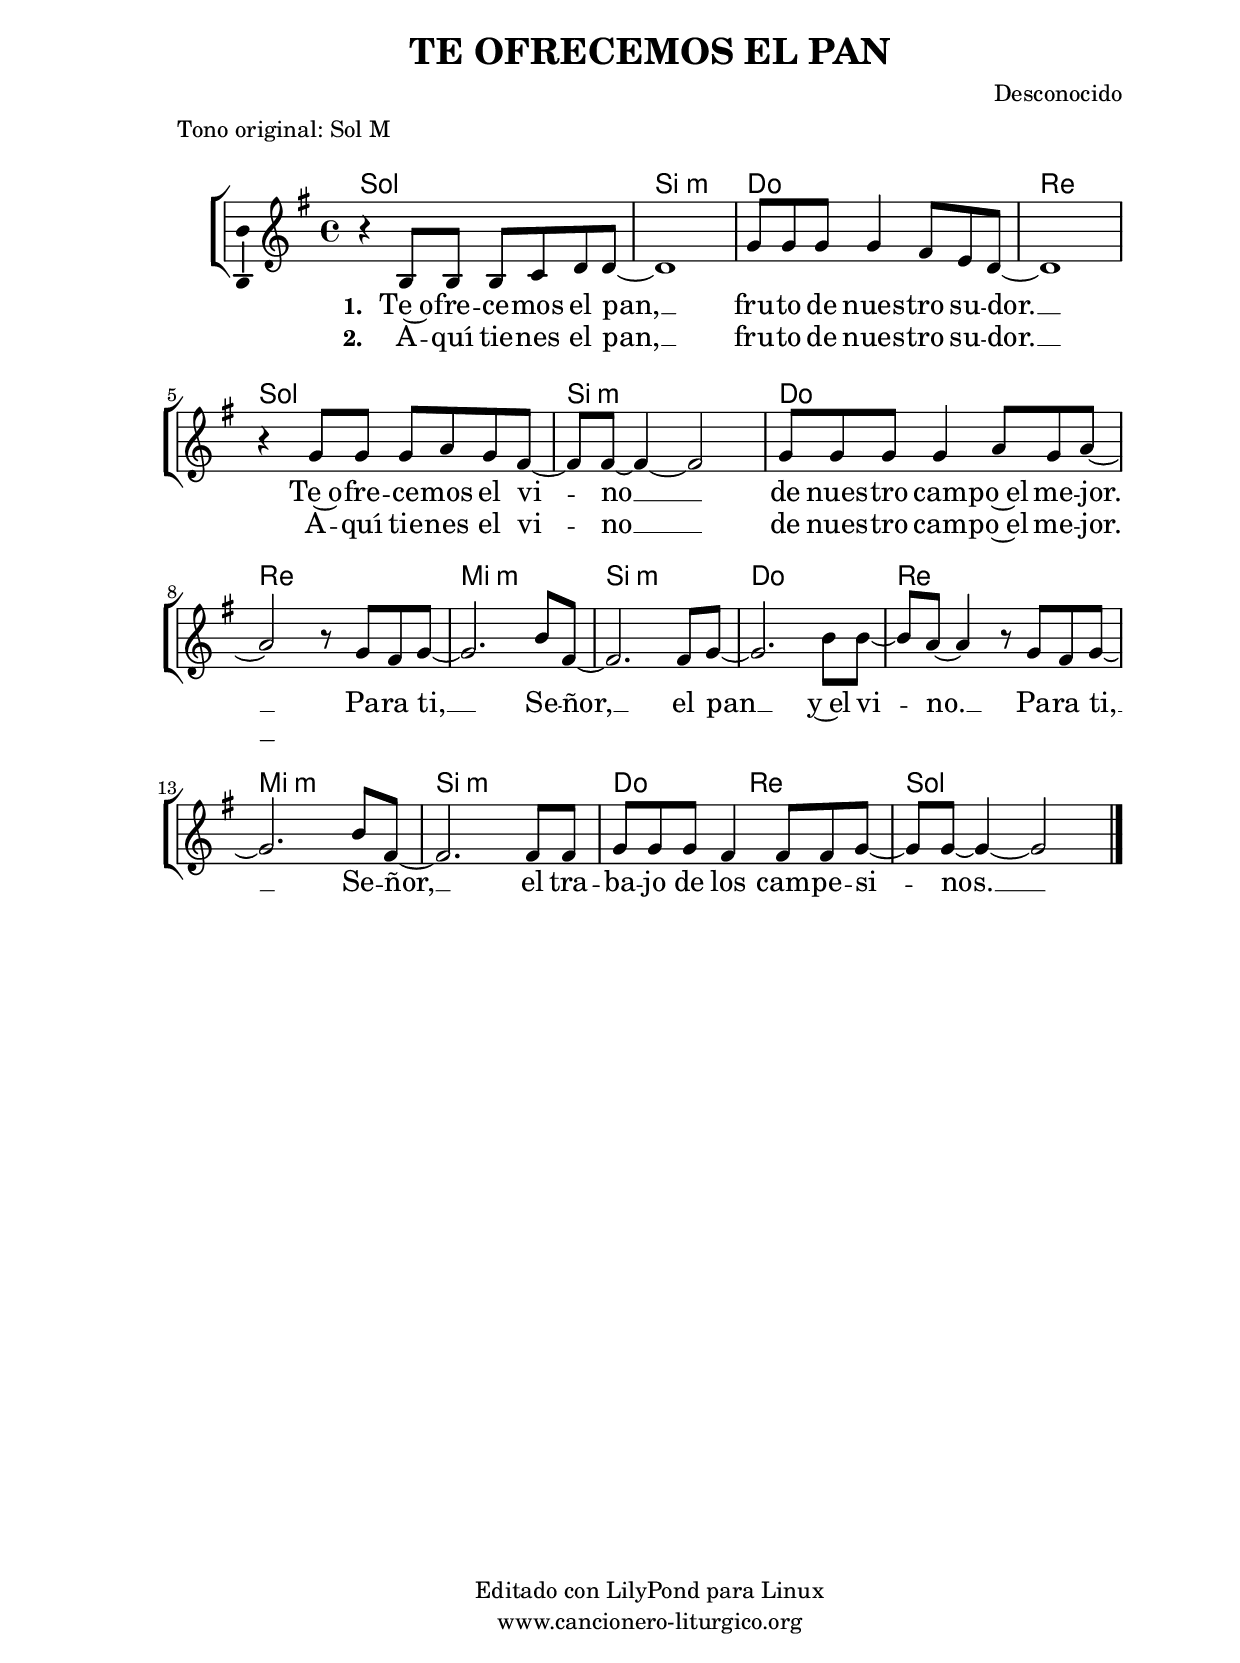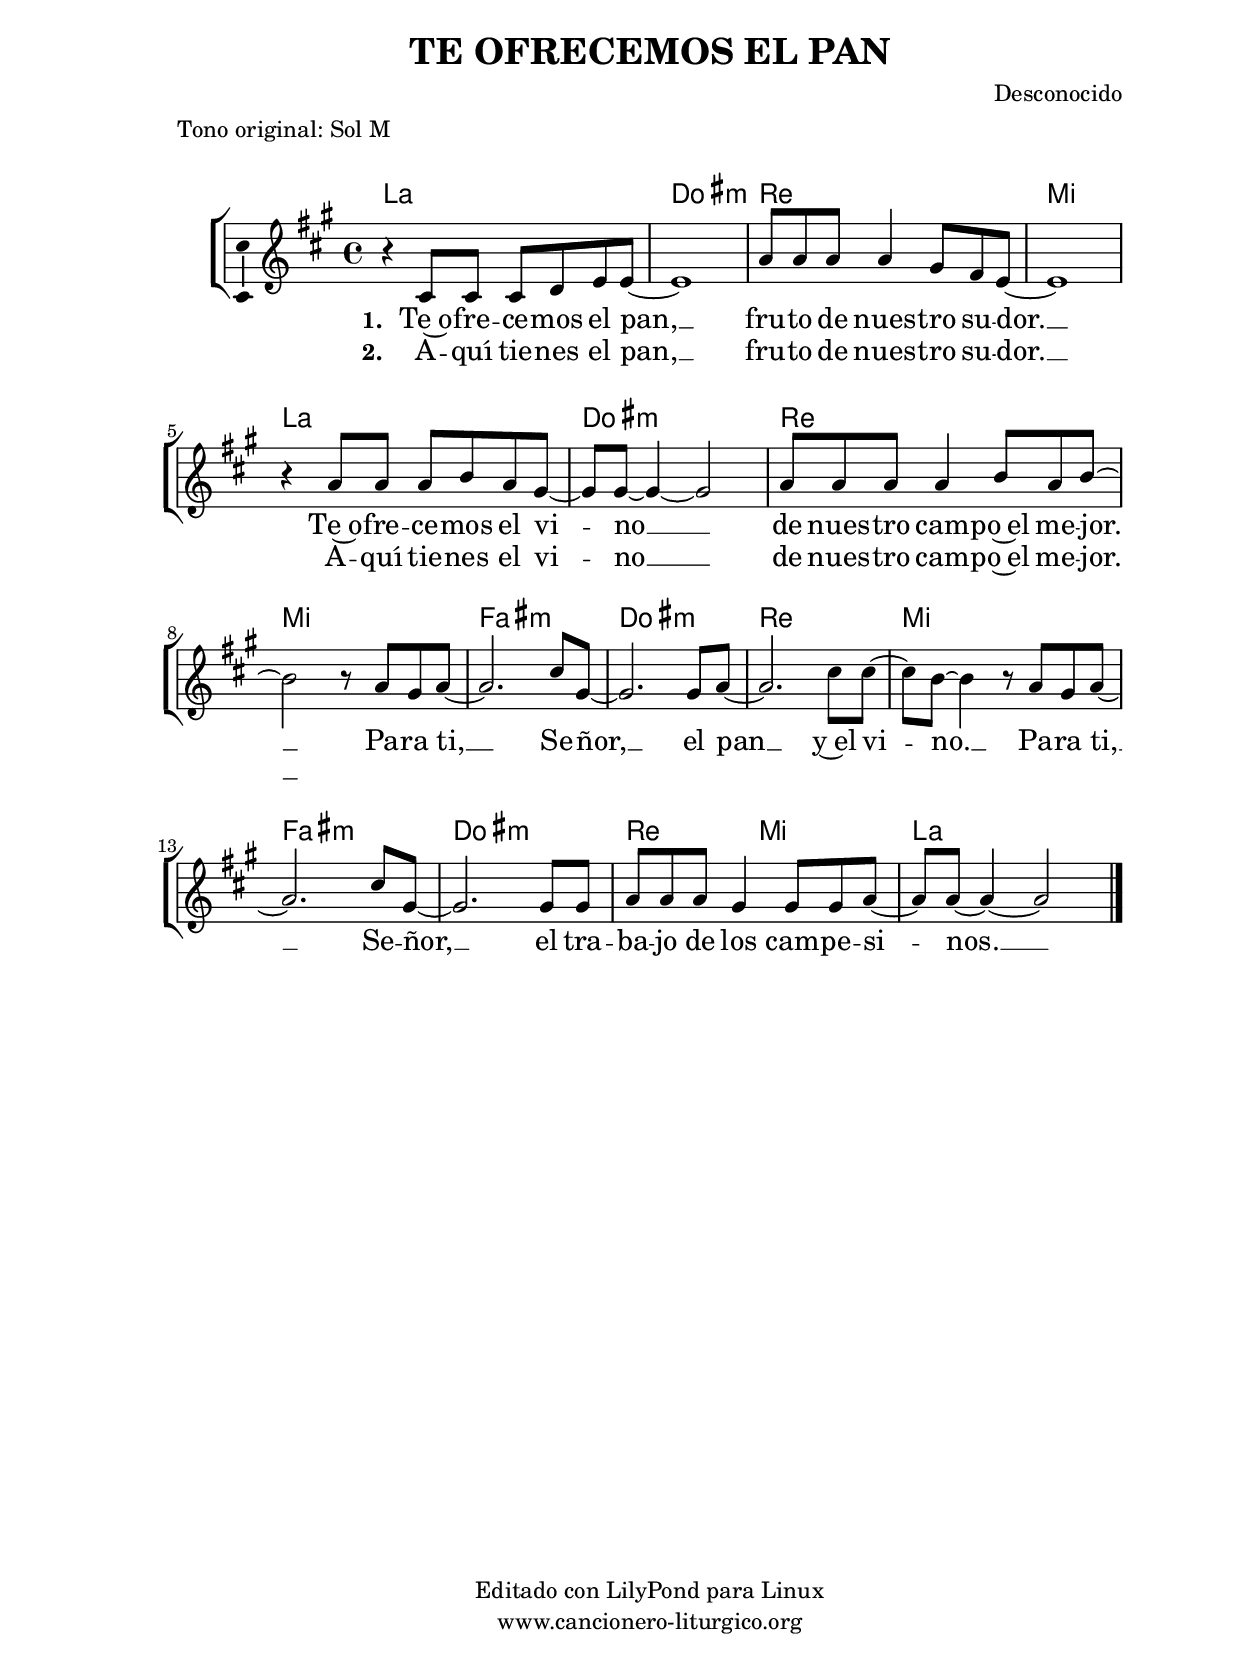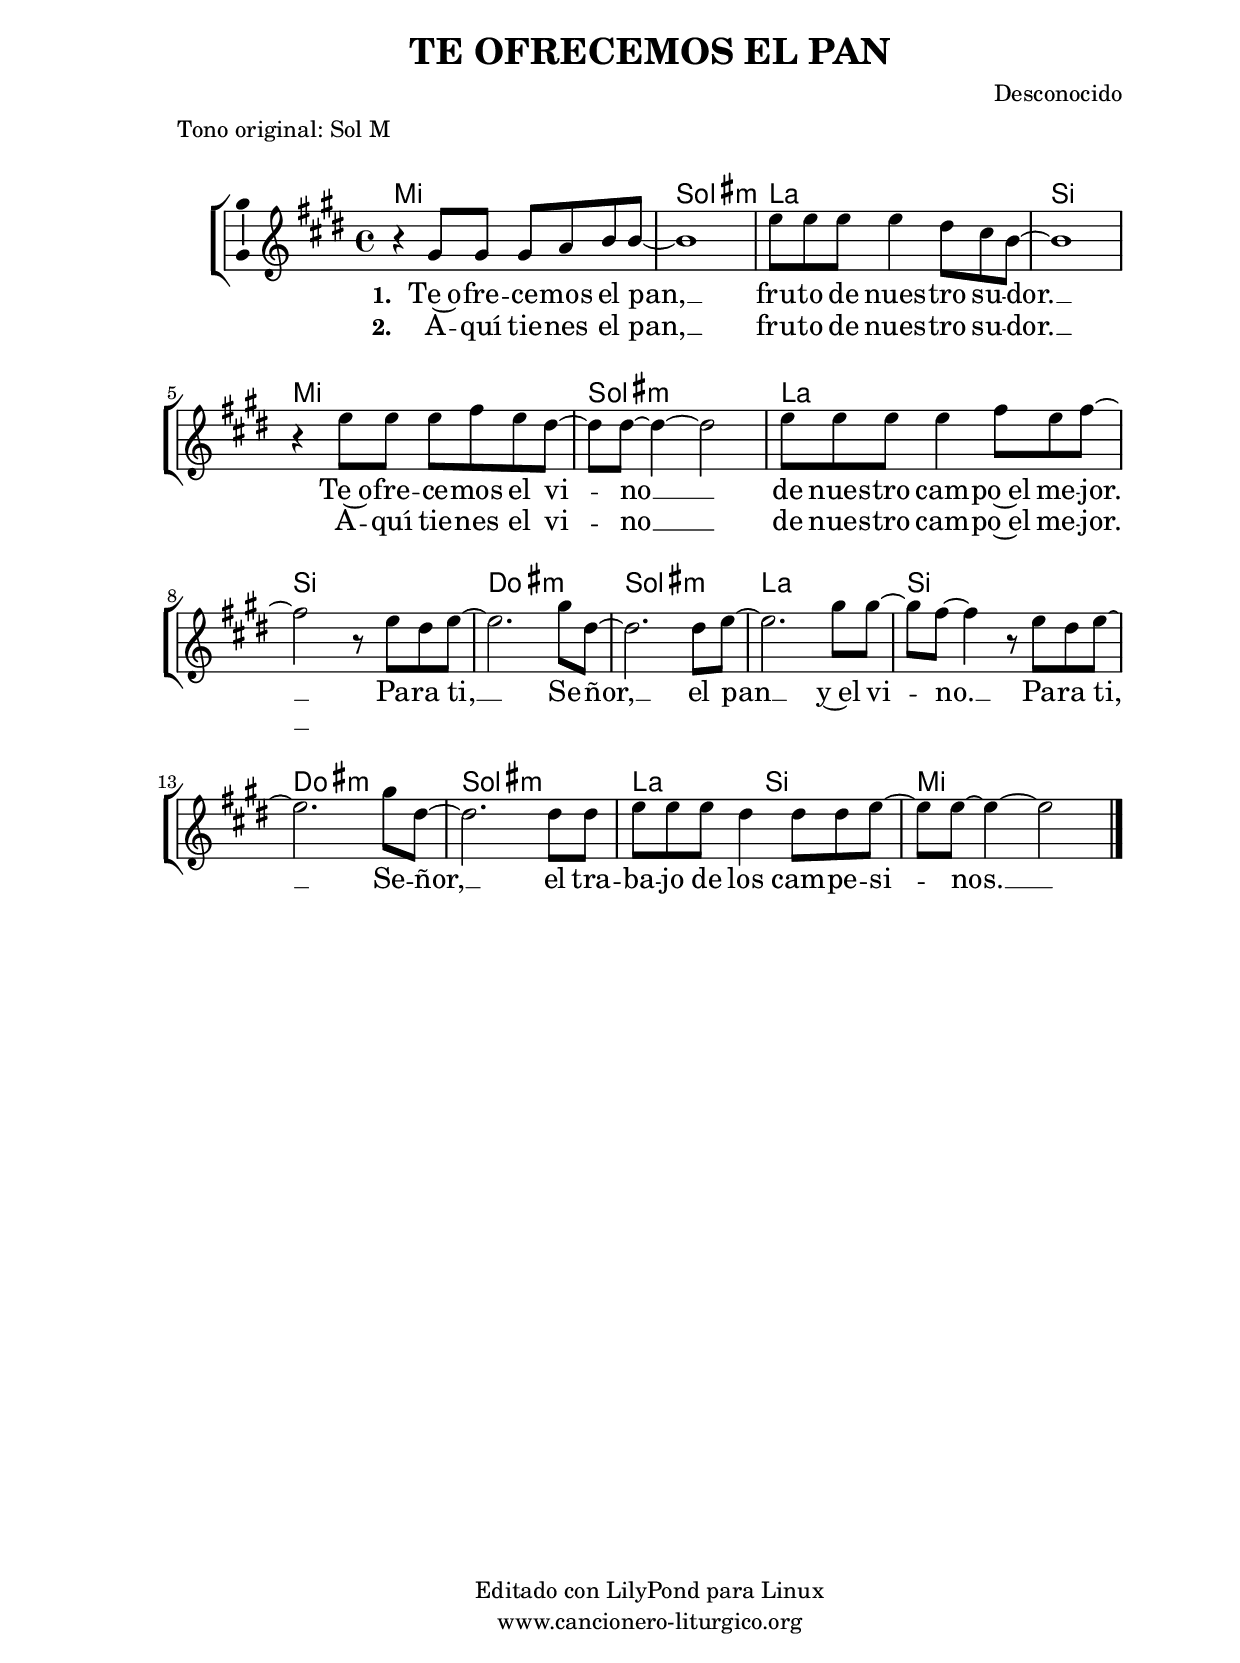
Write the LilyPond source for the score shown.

%
%para convertir .midi en .wav:
%timidity filename.midi -Ow -o finename.wav
%
%
%Para convertir de .wav a .mp3:
%lame -h -m j filename.wav
%
%
%para escuchar el midi:
%timidity nombrefichero.midi
%


%versión de lilypond para la que se ha escrito esta partitura:
\version "2.16.0"

	%Tamaño papel
	#(set-default-paper-size "a4")
	%Tamaño partitura
	#(set-global-staff-size 20)
	%No responde al pulsar sobre una nota
	#(ly:set-option 'point-and-click #f)

%parámetros del encabezamiento:
\header {
	title = "TE OFRECEMOS EL PAN"
	subtitle = ""
	composer = "Desconocido"
	poet = ""
	meter = "Tono original: Sol M"
	arranger = ""
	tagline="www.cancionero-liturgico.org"
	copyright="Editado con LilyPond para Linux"
	}

%parámetros asociados al papel:
\paper  {
	oddHeaderMarkup = \markup {\fill-line { \on-the-fly #not-first-page \fromproperty #'header:title \on-the-fly #not-first-page \fromproperty #'header:composer }}
	evenHeaderMarkup = \markup {\fill-line { \fromproperty #'header:composer \fromproperty #'header:title }}
	#(set-paper-size "a4")
	print-page-number = ##f
	first-page-number = 1
	print-first-page-number = ##f
%	head-separation = 3.0 \cm
	top-margin = 2.0 \cm
	bottom-margin = 0.5\cm
%%%	bottom-margin = 0.25\cm
	left-margin = 3.0 \cm
	line-width = 16.0 \cm 
	indent = 8\mm
	interscoreline = 2.\mm
	between-system-space = 15\mm
%	para que las partituras no llenen la hoja:
	ragged-bottom = ##t
%	idem para la última hoja:
	ragged-last-bottom = ##f
%	para que las partituras llenen el ancho del papel:
	ragged-last = ##f
	after-title-space = 2.5 \cm
%page-count=1
%system-count=6

	%Flexible Vertical Spacing
	markup-markup-spacing =
	#'((basic-distance . 15) (minimum-distance . 10) (padding . 3))
	markup-system-spacing =
	#'((basic-distance . 15) (minimum-distance . 15) (padding . 3))
	system-system-spacing =
	#'((basic-distance . 15) (minimum-distance . 15) (padding . 3))
	score-system-spacing =
	#'((basic-distance . 10) (minimum-distance . 10) (padding . 5))
%	top-system-spacing = % header
%	#'((basic-distance . 8) (minimum-distance . 0) (padding . 0))
%	top-markup-spacing =
%	#'((basic-distance . 20) (minimum-distance . 20) (padding . 0))
	last-bottom-spacing = % footer
	#'((basic-distance . 10) (minimum-distance . 10) (padding . 0))
	score-markup-spacing =
	#'((basic-distance . 10) (minimum-distance . 10) (padding . 0))

	}


%parámetros que afectan a toda la partitura:
global =  {
	%clave de sol (G):
	\clef G
	%armadura:
%	\transpose a c'
	\key g \major
	\tempo 4=136
	\set Score.tempoHideNote = ##t
	}


acordesintro = {
	\italianChords
	\chordmode {
%	\transpose a c'
{


}
}
}



melodiaintro = 
%	\transpose a c'
{

\relative c''{
\time 4/4


}

%\bar "|."
}


acordes = {
	\italianChords
	\chordmode {
%	\transpose a c'
{

g1 b:m c d g b:m c d
e1:m b:m c d e:m b:m c2 d g1

}
}
}

melodia = 
%	\transpose a c'
{
\relative c'{

\time 4/4

r4 b8 b b c d d~
d1
g8 g g g4 fis8 e d~
d1
r4 g8 g g a g fis~
fis8 fis8~fis4~fis2
g8 g g g4 a8 g a~
a2 r8 g8 fis g~
g2. b8 fis~
fis2. fis8 g~
g2. b8 b~
b8 a~a4 r8 g8 fis g~
g2. b8 fis~
fis2. fis8 fis
g8 g g fis4 fis8 fis g~
g8 g~g4~g2

\bar "|."
}
}


texto = \lyricmode {

\set stanza =#"1. " 
Te~o -- fre -- ce -- mos el pan, __
fru -- to de nues -- tro su -- dor. __
Te~o -- fre -- ce -- mos el vi -- no __
de nues -- tro cam -- po~el me -- jor. __
Pa -- ra ti, __ Se -- ñor, __
el pan __ y~el vi -- no. __
Pa -- ra ti, __ Se -- ñor, __
el tra -- ba -- jo
de los cam -- pe -- si -- nos. __

}

textodos = \lyricmode {

\set stanza =#"2. " 
A -- quı́ tie -- nes el pan, __
fru -- to de nues -- tro su -- dor. __
A -- quı́ tie -- nes el vi -- no __
de nues -- tro cam -- po~el me -- jor. __

}


acordesintroStaff = \context ChordNames = acordesintroStaff <<
	\set chordChanges = ##t
	\acordesintro
	>>

acordesStaff = \context ChordNames = acordesStaff <<
	\set chordChanges = ##t
	\acordes
	>>


vozintroStaff = \context Voice = vozintroStaff
<<
	\override Staff.StaffSymbol #'staff-space = #(magstep -0.35)
	\set Staff.midiInstrument = #"english horn"
	\set Staff.midiMinimumVolume = #0.7
	\set Staff.midiMaximumVolume = #0.9
	\global
	\melodiaintro
	>>

vozStaff = \context Voice = vozStaff
\with {\consists "Ambitus_engraver"}
<<
%	\set Staff.instrumentName = ""
%	\set Staff.shortInstrumentName = ""
%	\set Staff.midiInstrument = #"clarinet"
%	\set Staff.midiInstrument = #"cello"
	\set Staff.midiInstrument = #"flute"
%	\set Staff.midiInstrument = #"electric guitar (jazz)"
%	\set Staff.midiInstrument = #"english horn"
%	\set Staff.midiInstrument = #"violin"
%	\set Staff.midiInstrument = #"glockenspiel"
	\set Staff.midiMinimumVolume = #0.7
	\set Staff.midiMaximumVolume = #0.9
	\global
	\melodia
	>>

textoStaff = \context Lyrics = textoStaff <<
	\lyricsto vozStaff \texto
	>>

textodosStaff = \context Lyrics = textodosStaff <<
	\lyricsto vozStaff \textodos
	>>


\book {
%	\score {
%		\context ChoirStaff {
%			\override StaffGroup.SystemStartBracket #'collapse-height = #1
%			\override Score.SystemStartBar #'collapse-height = #1
%			<<
%			\acordesintroStaff
%			\vozintroStaff
%			>>
%			}
%		\layout {
%	    		\context {
%				\Lyrics
%				\override LyricText #'font-size = #2
%				}
%	   		 \context {
%				\Score
%				\override StaffSymbol #'staff-space = #(magstep +3)
%				}
%			}
%		}
	\score {
		\context ChoirStaff {
			\override StaffGroup.SystemStartBracket #'collapse-height = #1
			\override Score.SystemStartBar #'collapse-height = #1
			<<
			\acordesStaff
			\vozStaff
			\textoStaff
			\textodosStaff
			>>
			}
		\layout {
	    		\context {
				\Lyrics
				\override LyricText #'font-size = #2
				}
	   		 \context {
				\Score
				\override StaffSymbol #'staff-space = #(magstep +3)
				}
			}
		}
	\score {
		\unfoldRepeats
		\context ChoirStaff {
%			<<
%			\acordesintroStaff
%			\vozintroStaff
%			>>
			<<
			\acordesStaff
			\vozStaff
			>>
			}
		\midi {
	  		\context {
	  			\Score
				tempoWholesPerMinute = #(ly:make-moment 70 4)
				}
			}
		}
	}



#(define output-suffix "C")
\book {
%	\score {
%		\context ChoirStaff {
%			\override StaffGroup.SystemStartBracket #'collapse-height = #1
%			\override Score.SystemStartBar #'collapse-height = #1
%\transpose c d
%			<<
%			\acordesintroStaff
%			\vozintroStaff
%			>>
%			}
%		\layout {
%	    		\context {
%				\Lyrics
%				\override LyricText #'font-size = #2
%				}
%	   		 \context {
%				\Score
%				\override StaffSymbol #'staff-space = #(magstep +3)
%				}
%			}
%		}
	\score {
		\context ChoirStaff {
			\override StaffGroup.SystemStartBracket #'collapse-height = #1
			\override Score.SystemStartBar #'collapse-height = #1
\transpose c d
			<<
			\acordesStaff
			\vozStaff
			\textoStaff
			\textodosStaff
			>>
			}
		\layout {
	    		\context {
				\Lyrics
				\override LyricText #'font-size = #2
				}
	   		 \context {
				\Score
				\override StaffSymbol #'staff-space = #(magstep +3)
				}
			}
		}
	}

#(define output-suffix "S")
\book {
%	\score {
%		\context ChoirStaff {
%			\override StaffGroup.SystemStartBracket #'collapse-height = #1
%			\override Score.SystemStartBar #'collapse-height = #1
%\transpose c a
%			<<
%			\acordesintroStaff
%			\vozintroStaff
%			>>
%			}
%		\layout {
%	    		\context {
%				\Lyrics
%				\override LyricText #'font-size = #2
%				}
%	   		 \context {
%				\Score
%				\override StaffSymbol #'staff-space = #(magstep +3)
%				}
%			}
%		}
	\score {
		\context ChoirStaff {
			\override StaffGroup.SystemStartBracket #'collapse-height = #1
			\override Score.SystemStartBar #'collapse-height = #1
\transpose c a
			<<
			\acordesStaff
			\vozStaff
			\textoStaff
			\textodosStaff
			>>
			}
		\layout {
	    		\context {
				\Lyrics
				\override LyricText #'font-size = #2
				}
	   		 \context {
				\Score
				\override StaffSymbol #'staff-space = #(magstep +3)
				}
			}
		}
	}


